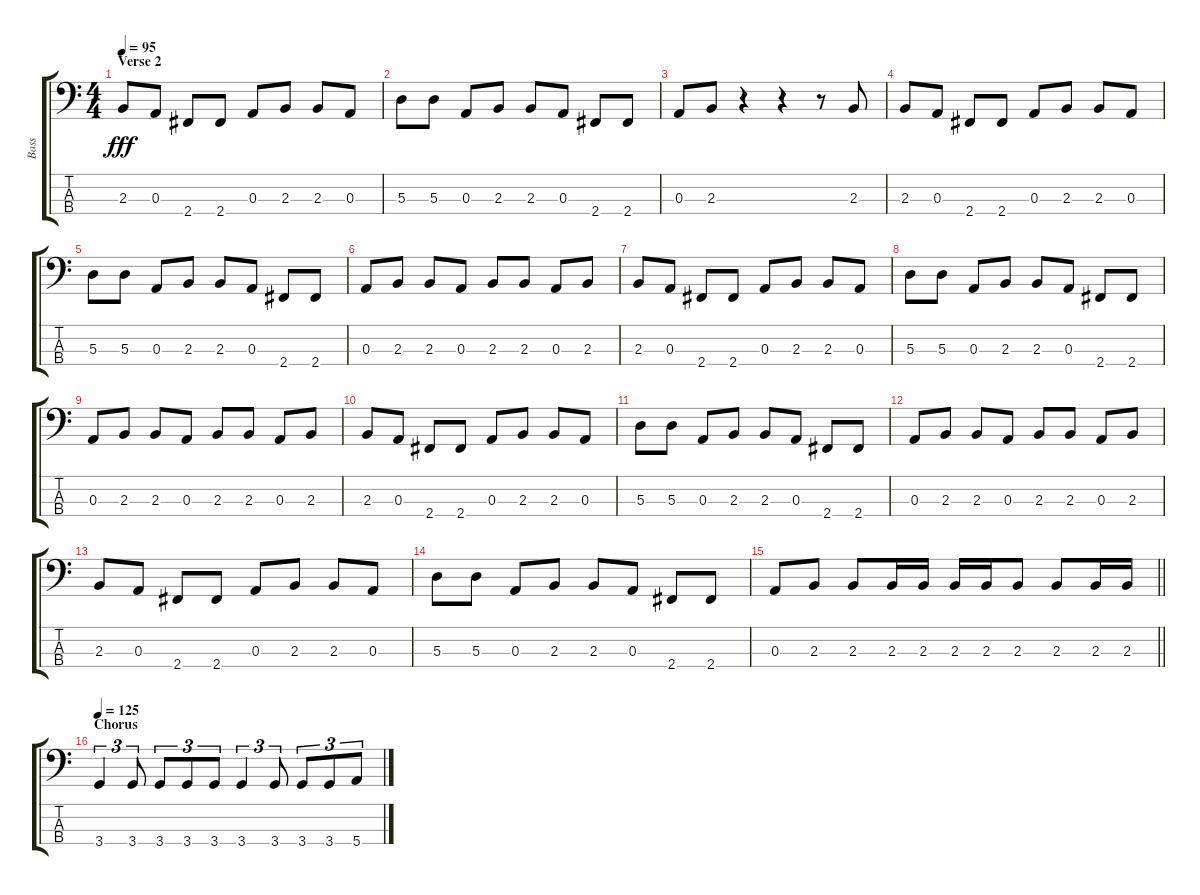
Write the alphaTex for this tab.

\track ("Bass" "Bass") {instrument electricbassfinger}
\staff {score tabs}
\tuning (G2 D2 A1 E1) {hide}
\ts (4 4)
\section ("" "Verse 2")
\tempo 95
\clef f4
\ks c
2.3.8{dy fff} 0.3.8 2.4.8 2.4.8 0.3.8 2.3.8 2.3.8 0.3.8 |
5.3.8 5.3.8 0.3.8 2.3.8 2.3.8 0.3.8 2.4.8 2.4.8 |
0.3.8 2.3.8 r.4 r.4 r.8 2.3.8 |
2.3.8 0.3.8 2.4.8 2.4.8 0.3.8 2.3.8 2.3.8 0.3.8 |
5.3.8 5.3.8 0.3.8 2.3.8 2.3.8 0.3.8 2.4.8 2.4.8 |
0.3.8 2.3.8 2.3.8 0.3.8 2.3.8 2.3.8 0.3.8 2.3.8 |
2.3.8 0.3.8 2.4.8 2.4.8 0.3.8 2.3.8 2.3.8 0.3.8 |
5.3.8 5.3.8 0.3.8 2.3.8 2.3.8 0.3.8 2.4.8 2.4.8 |
0.3.8 2.3.8 2.3.8 0.3.8 2.3.8 2.3.8 0.3.8 2.3.8 |
2.3.8 0.3.8 2.4.8 2.4.8 0.3.8 2.3.8 2.3.8 0.3.8 |
5.3.8 5.3.8 0.3.8 2.3.8 2.3.8 0.3.8 2.4.8 2.4.8 |
0.3.8 2.3.8 2.3.8 0.3.8 2.3.8 2.3.8 0.3.8 2.3.8 |
2.3.8 0.3.8 2.4.8 2.4.8 0.3.8 2.3.8 2.3.8 0.3.8 |
5.3.8 5.3.8 0.3.8 2.3.8 2.3.8 0.3.8 2.4.8 2.4.8 |
\barLineRight lightlight
0.3.8 2.3.8 2.3.8 2.3.16 2.3.16 2.3.16 2.3.16 2.3.8 2.3.8 2.3.16 2.3.16 |
\section ("" "Chorus")
\tempo 125
3.4.4{tu (3 2)} 3.4.8{tu (3 2)} 3.4.8{tu (3 2)} 3.4.8{tu (3 2)} 3.4.8{tu (3 2)} 3.4.4{tu (3 2)} 3.4.8{tu (3 2)} 3.4.8{tu (3 2)} 3.4.8{tu (3 2)} 5.4.8{tu (3 2)}
